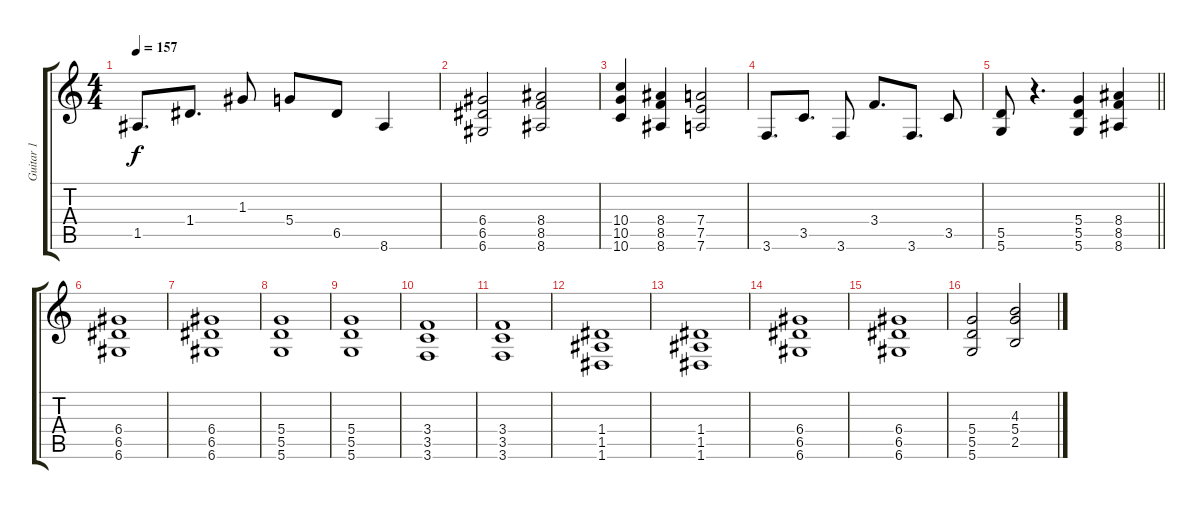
\track ("Guitar 1" "Guitar 1") {instrument distortionguitar}
\staff {score tabs}
\tuning (E4 B3 G3 D3 A2 D2) {hide}
\ts (4 4)
\tempo 157
\clef g2
\ks c
1.5.8{d dy f} 1.4.8{d} 1.3.8 5.4.8 6.5.8 8.6.4 |
(6.4 6.5 6.6).2 (8.4 8.5 8.6).2 |
(10.4 10.5 10.6).4 (8.4 8.5 8.6).4 (7.4 7.5 7.6).2 |
3.6.8{d} 3.5.8{d} 3.6.8 3.4.8{d} 3.6.8{d} 3.5.8 |
\barLineRight lightlight
(5.5 5.6).8 r.4{d} (5.4 5.5 5.6).4 (8.4 8.5 8.6).4 |
(6.4 6.5 6.6).1 |
(6.4 6.5 6.6).1 |
(5.4 5.5 5.6).1 |
(5.4 5.5 5.6).1 |
(3.4 3.5 3.6).1 |
(3.4 3.5 3.6).1 |
(1.4 1.5 1.6).1 |
(1.4 1.5 1.6).1 |
(6.4 6.5 6.6).1 |
(6.4 6.5 6.6).1 |
(5.4 5.5 5.6).2 (4.3 5.4 2.5).2
